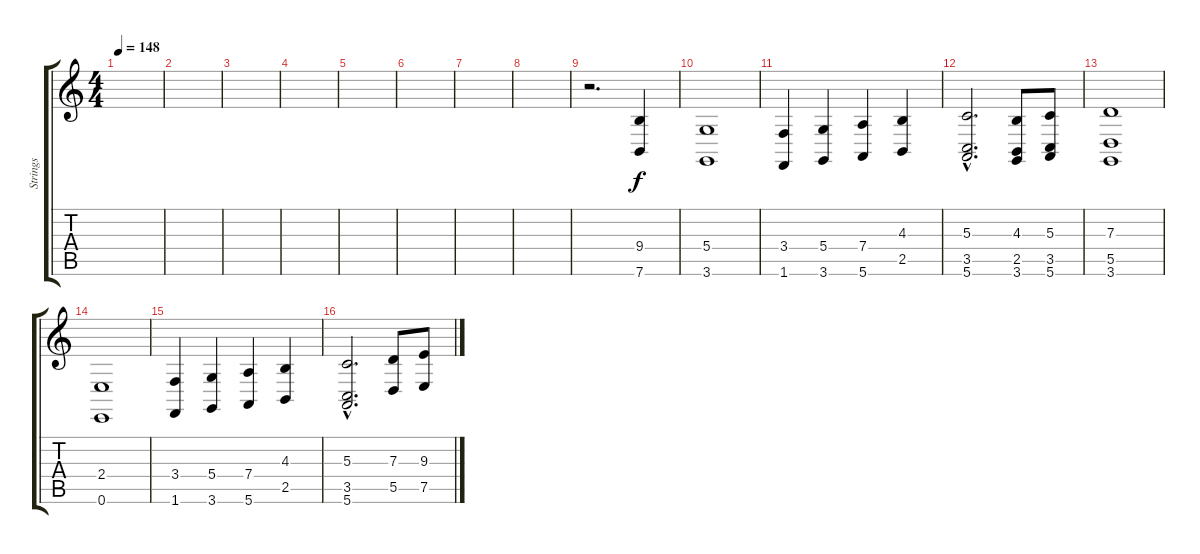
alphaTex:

\track ("Strings" "Strings") {instrument stringensemble1}
\staff {score tabs}
\tuning (E4 B3 G3 D3 A2 E2) {hide}
\ts (4 4)
\tempo 148
\clef g2
\ks c
|
|
|
|
|
|
|
|
r.2{d} (9.4 7.6).4 |
(5.4 3.6).1 |
(3.4 1.6).4 (5.4 3.6).4 (7.4 5.6).4 (4.3 2.5).4 |
(5.3{hac} 3.5{hac} 5.6{hac}).2{d} (4.3 2.5 3.6).8 (5.3 3.5 5.6).8 |
(7.3 5.5 3.6).1 |
(2.4 0.6).1 |
(3.4 1.6).4 (5.4 3.6).4 (7.4 5.6).4 (4.3 2.5).4 |
(5.3{hac} 3.5{hac} 5.6{hac}).2{d} (7.3 5.5).8 (9.3 7.5).8
